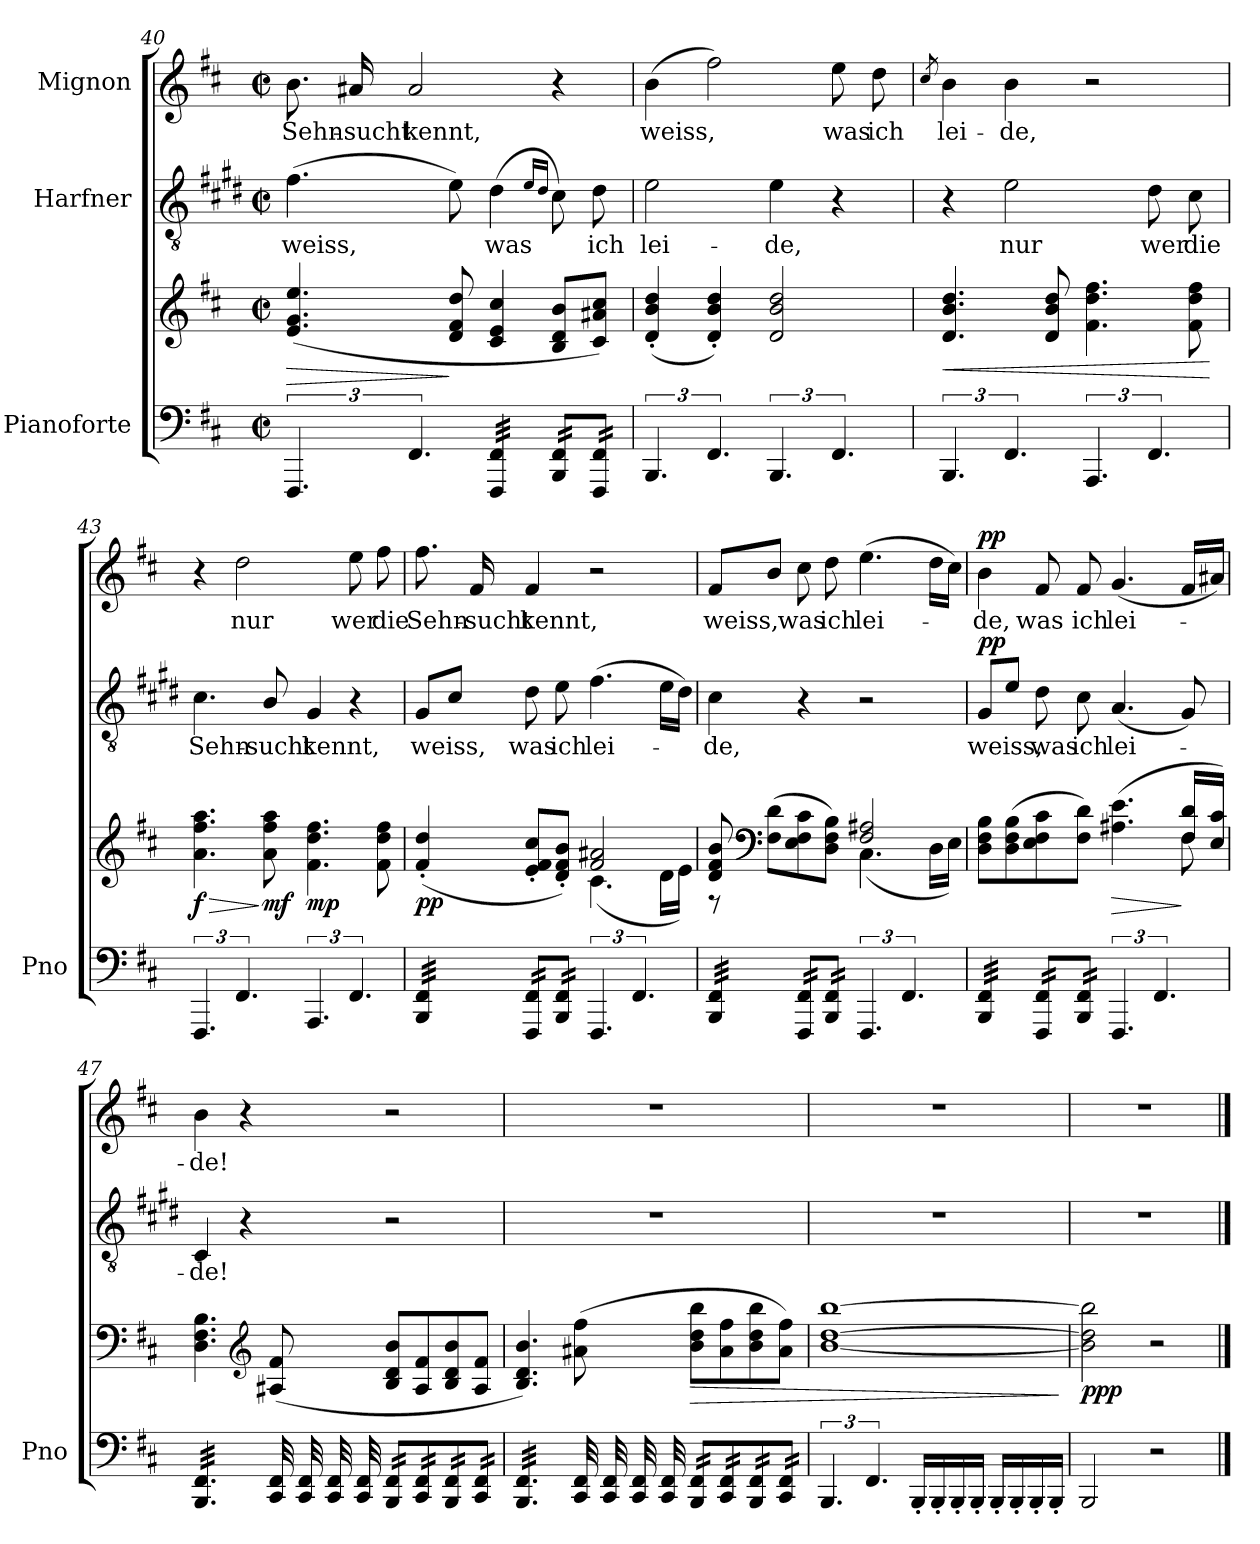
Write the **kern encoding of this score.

**kern	**kern	**dynam	**kern	**text	**dynam	**kern	**text	**dynam
*part3	*part3	*part3	*part2	*part2	*part2	*part1	*part1	*part1
*staff4	*staff3	*staff3/4	*staff2	*staff2	*staff2	*staff1	*staff1	*staff1
*I"Pianoforte	*	*	*I"Harfner	*	*	*I"Mignon	*	*
*I'Pno	*	*	*	*	*	*	*	*
*clefF4	*clefG2	*	*clefGv2	*	*	*clefG2	*	*
*	*	*	*ITrd1c2	*	*	*	*	*
*k[f#c#]	*k[f#c#]	*	*k[f#c#]	*	*	*k[f#c#]	*	*
*M2/2	*M2/2	*	*M2/2	*	*	*M2/2	*	*
*met(c|)	*met(c|)	*	*met(c|)	*	*	*met(c|)	*	*
=40	=40	=40	=40	=40	=40	=40	=40	=40
!	!	!LO:HP:b	!	!LO:LY:b	!	!	!LO:LY:b	!
6.FFF#/	(4.e/ 4.g/ 4.ee/	>	(4.e\	weiss,	.	8.b\	Sehn-	.
!	!	!	!	!	!	!	!LO:LY:b	!
.	.	.	.	.	.	16a#X/	-sucht	.
!	!	!	!	!	!	!	!LO:LY:b	!
6.FF#/	.	.	.	.	.	2a#/	kennt,	.
.	8d/ 8f#/ 8dd/	]	8d\)	.	.	.	.	.
!	!	!	!	!LO:LY:b	!	!	!	!
*tremolo	*	*	*	*	*	*	*	*
32FFF#/ 32FF#/LLL	4c#/ 4e/ 4cc#/	.	(4c#\	was	.	.	.	.
32FFF#/ 32FF#/	.	.	.	.	.	.	.	.
32FFF#/ 32FF#/	.	.	.	.	.	.	.	.
32FFF#/ 32FF#/	.	.	.	.	.	.	.	.
32FFF#/ 32FF#/	.	.	.	.	.	.	.	.
32FFF#/ 32FF#/	.	.	.	.	.	.	.	.
32FFF#/ 32FF#/	.	.	.	.	.	.	.	.
32FFF#/ 32FF#/JJJ	.	.	.	.	.	.	.	.
.	.	.	16qd/LL	.	.	.	.	.
.	.	.	16qc#/JJ	.	.	.	.	.
32BBB/ 32FF#/LLL	8B/ 8d/ 8b/L	.	8B\)	.	.	4r	.	.
32BBB/ 32FF#/	.	.	.	.	.	.	.	.
32BBB/ 32FF#/	.	.	.	.	.	.	.	.
32BBB/ 32FF#/	.	.	.	.	.	.	.	.
!	!	!	!	!LO:LY:b	!	!	!	!
32FFF#/ 32FF#/	8c#/ 8a#X/ 8cc#/J)	.	8c#\	ich	.	.	.	.
32FFF#/ 32FF#/	.	.	.	.	.	.	.	.
32FFF#/ 32FF#/	.	.	.	.	.	.	.	.
32FFF#/ 32FF#/JJJ	.	.	.	.	.	.	.	.
*Xtremolo	*	*	*	*	*	*	*	*
=41	=41	=41	=41	=41	=41	=41	=41	=41
!	!	!	!	!LO:LY:b	!	!	!LO:LY:b	!
6.BBB/	(4d/' 4b/' 4dd/'	.	2d\	lei-	.	(4b\	weiss,	.
6.FF#/	4d/' 4b/' 4dd/')	.	.	.	.	2ff#\)	.	.
!	!	!	!	!LO:LY:b	!	!	!	!
6.BBB/	2d/ 2b/ 2dd/	.	4d\	-de,	.	.	.	.
!	!	!	!	!	!	!	!LO:LY:b	!
6.FF#/	.	.	4r	.	.	8ee\	was	.
!	!	!	!	!	!	!	!LO:LY:b	!
.	.	.	.	.	.	8dd\	ich	.
=42	=42	=42	=42	=42	=42	=42	=42	=42
.	.	.	.	.	.	8qcc#/	.	.
!	!	!LO:HP:b	!	!	!	!	!LO:LY:b	!
6.BBB/	4.d/ 4.b/ 4.dd/	<	4r	.	.	4b\	lei-	.
!	!	!	!	!LO:LY:b	!	!	!LO:LY:b	!
6.FF#/	.	.	2d\	nur	.	4b\	-de,	.
.	8d/ 8b/ 8dd/	.	.	.	.	.	.	.
6.AAA/	4.f#\ 4.dd\ 4.ff#\	.	.	.	.	2r	.	.
!	!	!	!	!LO:LY:b	!	!	!	!
6.FF#/	.	.	8c#\	wer	.	.	.	.
!	!	!	!	!LO:LY:b	!	!	!	!
.	8f#\ 8dd\ 8ff#\	.	8B\	die	.	.	.	.
.	.	[	.	.	.	.	.	.
!!LO:LB:g=z
=43	=43	=43	=43	=43	=43	=43	=43	=43
!	!	!LO:HP:b	!	!LO:LY:b	!	!	!	!
!	!	!LO:DY:n=1:b	!	!	!	!	!	!
6.FFF#/	4.a\ 4.ff#\ 4.aa\	> f	4.B\	Sehn-	.	4r	.	.
!	!	!	!	!	!	!	!LO:LY:b	!
6.FF#/	.	.	.	.	.	2dd\	nur	.
!	!	!LO:DY:n=2:b	!	!LO:LY:b	!	!	!	!
.	8a\ 8ff#\ 8aa\	] mf	8A/	-sucht	.	.	.	.
!	!	!LO:DY:n=3:b	!	!LO:LY:b	!	!	!	!
6.AAA/	4.f#\ 4.dd\ 4.ff#\	mp	4F#/	kennt,	.	.	.	.
!	!	!	!	!	!	!	!LO:LY:b	!
6.FF#/	.	.	4r	.	.	8ee\	wer	.
!	!	!	!	!	!	!	!LO:LY:b	!
.	8f#\ 8dd\ 8ff#\	.	.	.	.	8ff#\	die	.
=44	=44	=44	=44	=44	=44	=44	=44	=44
*	*^	*	*	*	*	*	*	*
!	!	!	!LO:DY:b	!	!LO:LY:b	!	!	!LO:LY:b	!
*tremolo	*	*	*	*	*	*	*	*	*
32BBB/ 32FF#/LLL	(4f#/' 4dd/'	2ryy	pp	8F#/L	weiss,	.	8.ff#\	Sehn-	.
32BBB/ 32FF#/	.	.	.	.	.	.	.	.	.
32BBB/ 32FF#/	.	.	.	.	.	.	.	.	.
32BBB/ 32FF#/	.	.	.	.	.	.	.	.	.
32BBB/ 32FF#/	.	.	.	8B/J	.	.	.	.	.
32BBB/ 32FF#/	.	.	.	.	.	.	.	.	.
!	!	!	!	!	!	!	!	!LO:LY:b	!
32BBB/ 32FF#/	.	.	.	.	.	.	16f#/	-sucht	.
32BBB/ 32FF#/JJJ	.	.	.	.	.	.	.	.	.
!	!	!	!	!	!LO:LY:b	!	!	!LO:LY:b	!
32FFF#/ 32FF#/LLL	8e/' 8f#/' 8cc#/'L	.	.	8c#\	was	.	4f#/	kennt,	.
32FFF#/ 32FF#/	.	.	.	.	.	.	.	.	.
32FFF#/ 32FF#/	.	.	.	.	.	.	.	.	.
32FFF#/ 32FF#/	.	.	.	.	.	.	.	.	.
!	!	!	!	!	!LO:LY:b	!	!	!	!
32BBB/ 32FF#/	8d/' 8f#/' 8b/'J)	.	.	8d\	ich	.	.	.	.
32BBB/ 32FF#/	.	.	.	.	.	.	.	.	.
32BBB/ 32FF#/	.	.	.	.	.	.	.	.	.
32BBB/ 32FF#/JJJ	.	.	.	.	.	.	.	.	.
*Xtremolo	*	*	*	*	*	*	*	*	*
!	!	!	!	!	!LO:LY:b	!	!	!	!
6.FFF#/	2f#/ 2a#X/	(4.c#\	.	(4.e\	lei-	.	2r	.	.
6.FF#/	.	.	.	.	.	.	.	.	.
.	.	16d\LL	.	16d\LL	.	.	.	.	.
.	.	16e\JJ)	.	16c#\JJ)	.	.	.	.	.
=45	=45	=45	=45	=45	=45	=45	=45	=45	=45
!	!	!	!	!	!LO:LY:b	!	!	!LO:LY:b	!
*tremolo	*	*	*	*	*	*	*	*	*
32BBB/ 32FF#/LLL	8d/ 8f#/ 8b/	8r	.	4B\	-de,	.	8f#/L	weiss,	.
32BBB/ 32FF#/	.	.	.	.	.	.	.	.	.
32BBB/ 32FF#/	.	.	.	.	.	.	.	.	.
32BBB/ 32FF#/	.	.	.	.	.	.	.	.	.
*	*clefF4	*	*	*	*	*	*	*	*
32BBB/ 32FF#/	4.rcyy	(>8F#\ 8d\L	.	.	.	.	8b/J	.	.
32BBB/ 32FF#/	.	.	.	.	.	.	.	.	.
32BBB/ 32FF#/	.	.	.	.	.	.	.	.	.
32BBB/ 32FF#/JJJ	.	.	.	.	.	.	.	.	.
!	!	!	!	!	!	!	!	!LO:LY:b	!
32FFF#/ 32FF#/LLL	.	8E\ 8F#\ 8c#\	.	4r	.	.	8cc#\	was	.
32FFF#/ 32FF#/	.	.	.	.	.	.	.	.	.
32FFF#/ 32FF#/	.	.	.	.	.	.	.	.	.
32FFF#/ 32FF#/	.	.	.	.	.	.	.	.	.
!	!	!	!	!	!	!	!	!LO:LY:b	!
32BBB/ 32FF#/	.	8D\ 8F#\ 8B\J)	.	.	.	.	8dd\	ich	.
32BBB/ 32FF#/	.	.	.	.	.	.	.	.	.
32BBB/ 32FF#/	.	.	.	.	.	.	.	.	.
32BBB/ 32FF#/JJJ	.	.	.	.	.	.	.	.	.
*Xtremolo	*	*	*	*	*	*	*	*	*
!	!	!	!	!	!	!	!	!LO:LY:b	!
6.FFF#/	2F#/ 2A#X/	(4.C#\	.	2r	.	.	(4.ee\	lei-	.
6.FF#/	.	.	.	.	.	.	.	.	.
.	.	16D\LL	.	.	.	.	16dd\LL	.	.
.	.	16E\JJ)	.	.	.	.	16cc#\JJ)	.	.
=46	=46	=46	=46	=46	=46	=46	=46	=46	=46
!	!	!	!	!	!LO:LY:b	!LO:DY:a	!	!LO:LY:b	!LO:DY:a
*tremolo	*	*	*	*	*	*	*	*	*
32BBB/ 32FF#/LLL	8D\ 8F#\ 8B\L	2rBByy	.	8F#/L	weiss,	pp	4b\	-de,	pp
32BBB/ 32FF#/	.	.	.	.	.	.	.	.	.
32BBB/ 32FF#/	.	.	.	.	.	.	.	.	.
32BBB/ 32FF#/	.	.	.	.	.	.	.	.	.
32BBB/ 32FF#/	(>8D\ 8F#\ 8B\	.	.	8d/J	.	.	.	.	.
32BBB/ 32FF#/	.	.	.	.	.	.	.	.	.
32BBB/ 32FF#/	.	.	.	.	.	.	.	.	.
32BBB/ 32FF#/JJJ	.	.	.	.	.	.	.	.	.
!	!	!	!	!	!LO:LY:b	!	!	!LO:LY:b	!
32FFF#/ 32FF#/LLL	8E\ 8F#\ 8c#\	.	.	8c#\	was	.	8f#/	was	.
32FFF#/ 32FF#/	.	.	.	.	.	.	.	.	.
32FFF#/ 32FF#/	.	.	.	.	.	.	.	.	.
32FFF#/ 32FF#/	.	.	.	.	.	.	.	.	.
!	!	!	!	!	!LO:LY:b	!	!	!LO:LY:b	!
32BBB/ 32FF#/	8F#\ 8d\J)	.	.	8B\	ich	.	8f#/	ich	.
32BBB/ 32FF#/	.	.	.	.	.	.	.	.	.
32BBB/ 32FF#/	.	.	.	.	.	.	.	.	.
32BBB/ 32FF#/JJJ	.	.	.	.	.	.	.	.	.
*Xtremolo	*	*	*	*	*	*	*	*	*
!	!	!	!LO:HP:b	!	!LO:LY:b	!	!	!LO:LY:b	!
6.FFF#/	(4.A#X\ 4.e\	4rBByy	>	(4.G/	lei-	.	(4.g/	lei-	.
6.FF#/	.	8rBByy	.	.	.	.	.	.	.
.	16F#/ 16d/LL	8F#\	]	8F#/)	.	.	16f#/LL	.	.
.	16E/ 16c#/JJ)	.	.	.	.	.	16a#X/JJ)	.	.
*	*v	*v	*	*	*	*	*	*	*
!!LO:LB:g=z
=47	=47	=47	=47	=47	=47	=47	=47	=47
!	!	!	!	!LO:LY:b	!	!	!LO:LY:b	!
*tremolo	*	*	*	*	*	*	*	*
32BBB/ 32FF#/LLL	4.D\ 4.F#\ 4.B\	.	4BB/	-de!	.	4b\	-de!	.
32BBB/ 32FF#/	.	.	.	.	.	.	.	.
32BBB/ 32FF#/	.	.	.	.	.	.	.	.
32BBB/ 32FF#/	.	.	.	.	.	.	.	.
32BBB/ 32FF#/	.	.	.	.	.	.	.	.
32BBB/ 32FF#/	.	.	.	.	.	.	.	.
32BBB/ 32FF#/	.	.	.	.	.	.	.	.
32BBB/ 32FF#/	.	.	.	.	.	.	.	.
32BBB/ 32FF#/	.	.	4r	.	.	4r	.	.
32BBB/ 32FF#/	.	.	.	.	.	.	.	.
32BBB/ 32FF#/	.	.	.	.	.	.	.	.
32BBB/ 32FF#/JJJ	.	.	.	.	.	.	.	.
*	*clefG2	*	*	*	*	*	*	*
32CC#/ 32FF#/	(8A#X/ 8f#/	.	.	.	.	.	.	.
32CC#/ 32FF#/	.	.	.	.	.	.	.	.
32CC#/ 32FF#/	.	.	.	.	.	.	.	.
32CC#/ 32FF#/	.	.	.	.	.	.	.	.
32BBB/ 32FF#/LLL	8B/ 8d/ 8b/L	.	2r	.	.	2r	.	.
32BBB/ 32FF#/	.	.	.	.	.	.	.	.
32BBB/ 32FF#/	.	.	.	.	.	.	.	.
32BBB/ 32FF#/	.	.	.	.	.	.	.	.
32CC#/ 32FF#/	8A#/ 8f#/	.	.	.	.	.	.	.
32CC#/ 32FF#/	.	.	.	.	.	.	.	.
32CC#/ 32FF#/	.	.	.	.	.	.	.	.
32CC#/ 32FF#/	.	.	.	.	.	.	.	.
32BBB/ 32FF#/	8B/ 8d/ 8b/	.	.	.	.	.	.	.
32BBB/ 32FF#/	.	.	.	.	.	.	.	.
32BBB/ 32FF#/	.	.	.	.	.	.	.	.
32BBB/ 32FF#/	.	.	.	.	.	.	.	.
32CC#/ 32FF#/	8A#/ 8f#/J	.	.	.	.	.	.	.
32CC#/ 32FF#/	.	.	.	.	.	.	.	.
32CC#/ 32FF#/	.	.	.	.	.	.	.	.
32CC#/ 32FF#/JJJ	.	.	.	.	.	.	.	.
=48	=48	=48	=48	=48	=48	=48	=48	=48
32BBB/ 32FF#/LLL	4.B/ 4.d/ 4.b/)	.	1r	.	.	1r	.	.
32BBB/ 32FF#/	.	.	.	.	.	.	.	.
32BBB/ 32FF#/	.	.	.	.	.	.	.	.
32BBB/ 32FF#/	.	.	.	.	.	.	.	.
32BBB/ 32FF#/	.	.	.	.	.	.	.	.
32BBB/ 32FF#/	.	.	.	.	.	.	.	.
32BBB/ 32FF#/	.	.	.	.	.	.	.	.
32BBB/ 32FF#/	.	.	.	.	.	.	.	.
32BBB/ 32FF#/	.	.	.	.	.	.	.	.
32BBB/ 32FF#/	.	.	.	.	.	.	.	.
32BBB/ 32FF#/	.	.	.	.	.	.	.	.
32BBB/ 32FF#/JJJ	.	.	.	.	.	.	.	.
32CC#/ 32FF#/	(8a#X\ 8ff#\	.	.	.	.	.	.	.
32CC#/ 32FF#/	.	.	.	.	.	.	.	.
32CC#/ 32FF#/	.	.	.	.	.	.	.	.
32CC#/ 32FF#/	.	.	.	.	.	.	.	.
!	!	!LO:HP:b	!	!	!	!	!	!
32BBB/ 32FF#/LLL	8b\ 8dd\ 8bb\L	>	.	.	.	.	.	.
32BBB/ 32FF#/	.	.	.	.	.	.	.	.
32BBB/ 32FF#/	.	.	.	.	.	.	.	.
32BBB/ 32FF#/	.	.	.	.	.	.	.	.
32CC#/ 32FF#/	8a#\ 8ff#\	.	.	.	.	.	.	.
32CC#/ 32FF#/	.	.	.	.	.	.	.	.
32CC#/ 32FF#/	.	.	.	.	.	.	.	.
32CC#/ 32FF#/	.	.	.	.	.	.	.	.
32BBB/ 32FF#/	8b\ 8dd\ 8bb\	.	.	.	.	.	.	.
32BBB/ 32FF#/	.	.	.	.	.	.	.	.
32BBB/ 32FF#/	.	.	.	.	.	.	.	.
32BBB/ 32FF#/	.	.	.	.	.	.	.	.
32CC#/ 32FF#/	8a#\ 8ff#\J)	.	.	.	.	.	.	.
32CC#/ 32FF#/	.	.	.	.	.	.	.	.
32CC#/ 32FF#/	.	.	.	.	.	.	.	.
32CC#/ 32FF#/JJJ	.	.	.	.	.	.	.	.
*Xtremolo	*	*	*	*	*	*	*	*
=49	=49	=49	=49	=49	=49	=49	=49	=49
6.BBB/	[1b [1dd [1bb	.	1r	.	.	1r	.	.
6.FF#/	.	.	.	.	.	.	.	.
16BBB'/LL	.	.	.	.	.	.	.	.
16BBB'/	.	.	.	.	.	.	.	.
16BBB'/	.	.	.	.	.	.	.	.
16BBB'/JJ	.	.	.	.	.	.	.	.
16BBB'/LL	.	.	.	.	.	.	.	.
16BBB'/	.	.	.	.	.	.	.	.
16BBB'/	.	.	.	.	.	.	.	.
16BBB'/JJ	.	.	.	.	.	.	.	.
.	.	]	.	.	.	.	.	.
=50	=50	=50	=50	=50	=50	=50	=50	=50
!	!	!LO:DY:b	!	!	!	!	!	!
2BBB/	2b\] 2dd\] 2bb\]	ppp	1r	.	.	1r	.	.
2r	2r	.	.	.	.	.	.	.
==	==	==	==	==	==	==	==	==
*-	*-	*-	*-	*-	*-	*-	*-	*-
